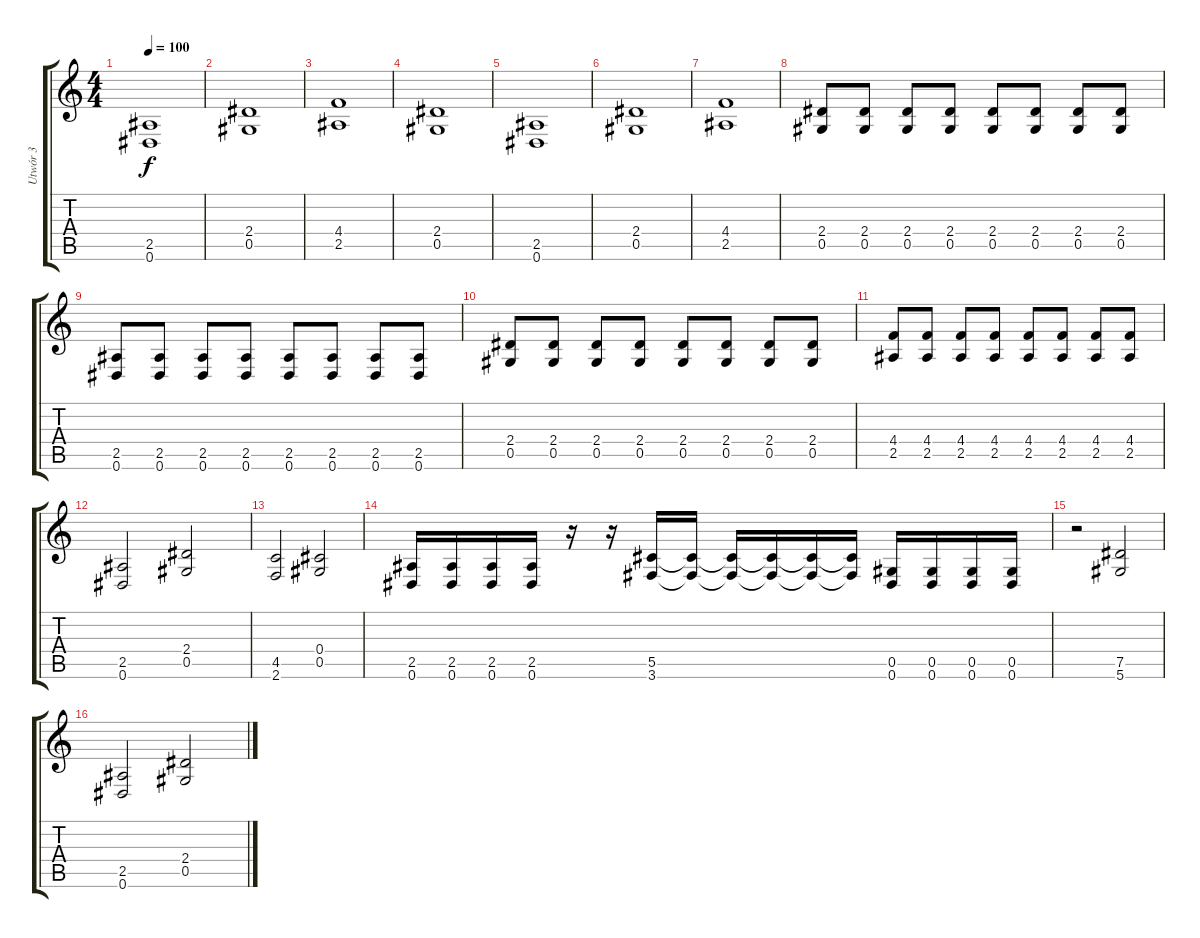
\track ("Utwór 3" "Utwór 3") {instrument distortionguitar}
\staff {score tabs}
\tuning (Eb4 Bb3 Gb3 Db3 Ab2 Eb2) {hide}
\ts (4 4)
\tempo 100
\clef g2
\ks c
(2.5 0.6).1{dy f} |
(2.4 0.5).1 |
(4.4 2.5).1 |
(2.4 0.5).1 |
(2.5 0.6).1 |
(2.4 0.5).1 |
(4.4 2.5).1 |
(2.4 0.5).8 (2.4 0.5).8 (2.4 0.5).8 (2.4 0.5).8 (2.4 0.5).8 (2.4 0.5).8 (2.4 0.5).8 (2.4 0.5).8 |
(2.5 0.6).8 (2.5 0.6).8 (2.5 0.6).8 (2.5 0.6).8 (2.5 0.6).8 (2.5 0.6).8 (2.5 0.6).8 (2.5 0.6).8 |
(2.4 0.5).8 (2.4 0.5).8 (2.4 0.5).8 (2.4 0.5).8 (2.4 0.5).8 (2.4 0.5).8 (2.4 0.5).8 (2.4 0.5).8 |
(4.4 2.5).8 (4.4 2.5).8 (4.4 2.5).8 (4.4 2.5).8 (4.4 2.5).8 (4.4 2.5).8 (4.4 2.5).8 (4.4 2.5).8 |
(2.5 0.6).2 (2.4 0.5).2 |
(4.5 2.6).2 (0.4 0.5).2 |
(2.5 0.6).16 (2.5 0.6).16 (2.5 0.6).16 (2.5 0.6).16 r.16 r.16 (5.5 3.6).16 (5.5{t} 3.6{t}).16 (5.5{t} 3.6{t}).16 (5.5{t} 3.6{t}).16 (5.5{t} 3.6{t}).16 (5.5{t} 3.6{t}).16 (0.5 0.6).16 (0.5 0.6).16 (0.5 0.6).16 (0.5 0.6).16 |
r.2 (7.5 5.6).2 |
(2.5 0.6).2 (2.4 0.5).2
